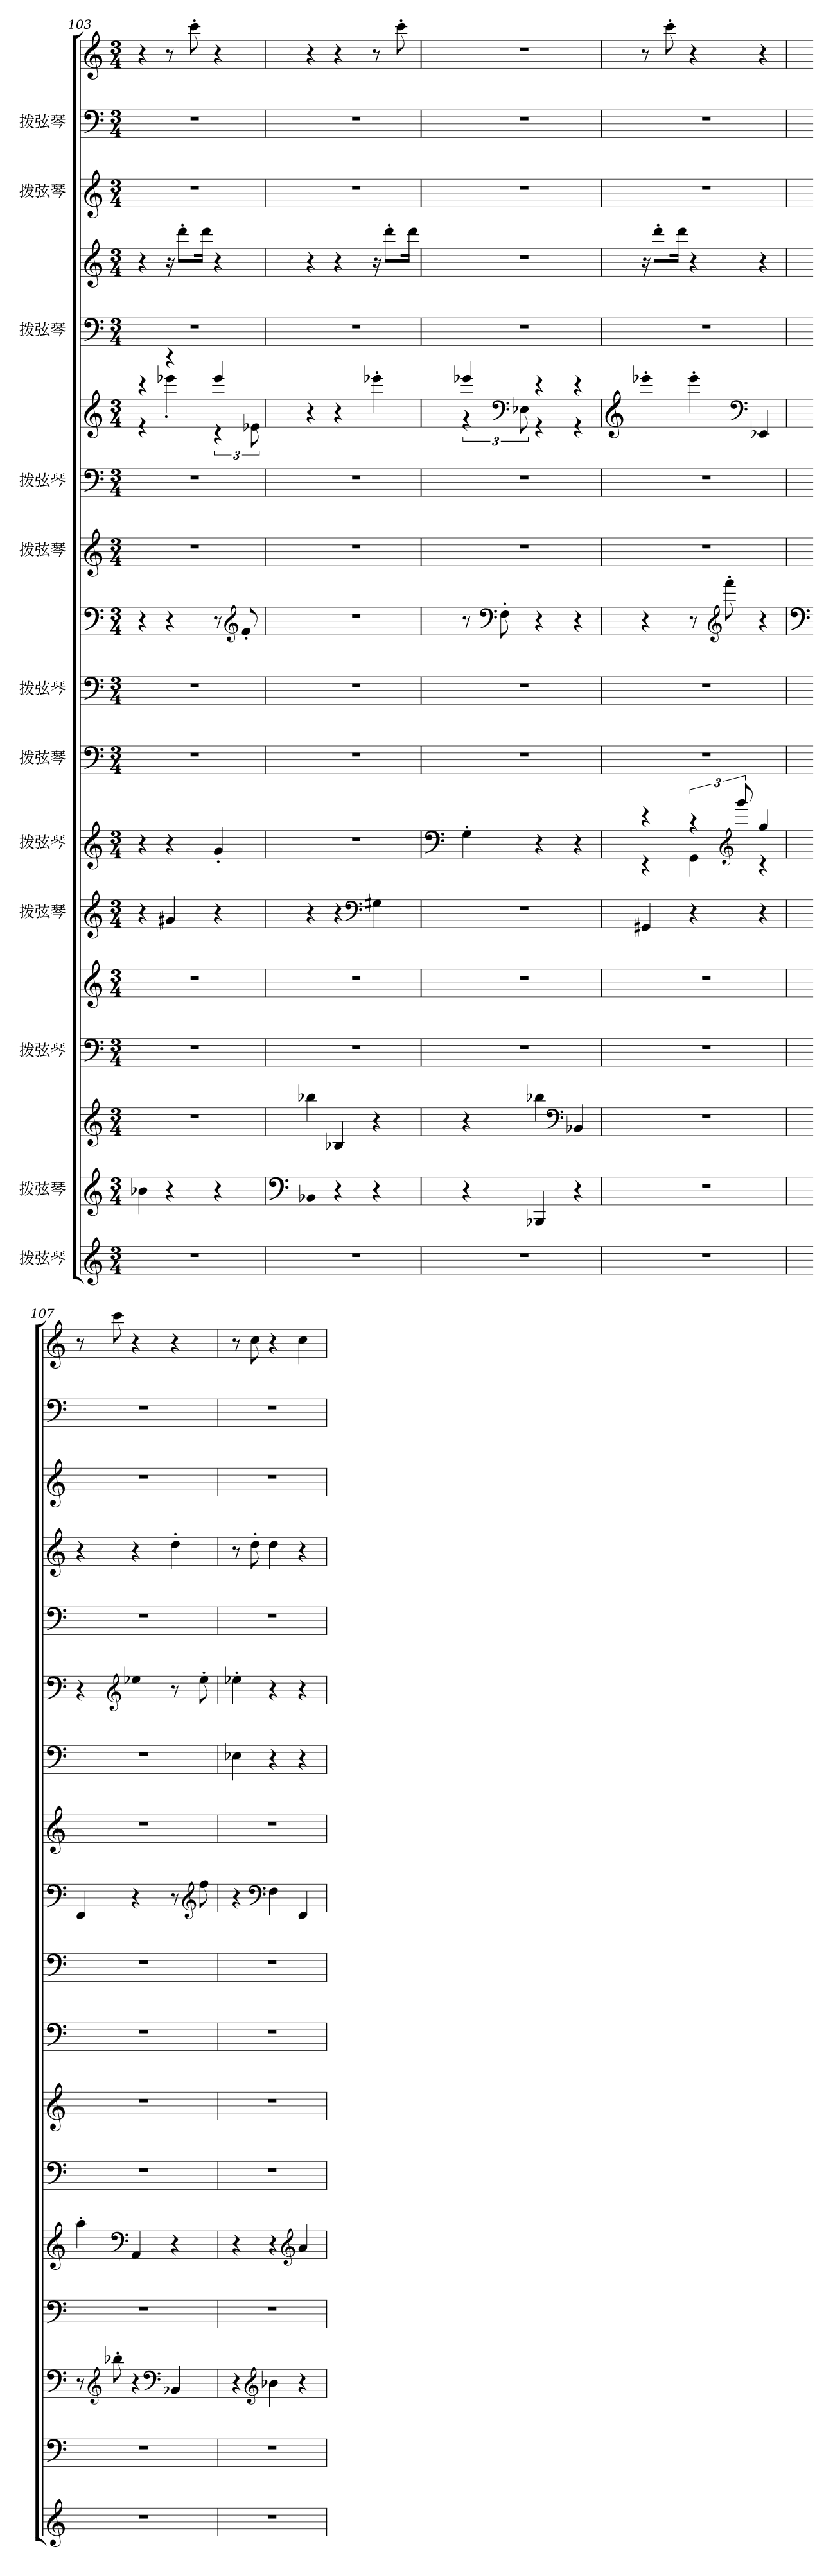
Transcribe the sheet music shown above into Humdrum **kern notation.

**kern	**kern	**kern	**kern	**kern	**kern	**kern	**kern	**kern	**kern	**kern	**kern	**kern	**kern	**kern	**kern	**kern	**kern
*part12	*part11	*part11	*part10	*part10	*part9	*part8	*part7	*part6	*part6	*part5	*part4	*part4	*part3	*part3	*part2	*part1	*part1
*staff18	*staff17	*staff16	*staff15	*staff14	*staff13	*staff12	*staff11	*staff10	*staff9	*staff8	*staff7	*staff6	*staff5	*staff4	*staff3	*staff2	*staff1
*I"拨弦琴	*I"拨弦琴	*	*I"拨弦琴	*	*I"拨弦琴	*I"拨弦琴	*I"拨弦琴	*I"拨弦琴	*	*I"拨弦琴	*I"拨弦琴	*	*I"拨弦琴	*	*I"拨弦琴	*I"拨弦琴	*
*clefG2	*clefG2	*clefG2	*clefF4	*clefG2	*clefG2	*clefG2	*clefF4	*clefF4	*clefF4	*clefG2	*clefF4	*clefG2	*clefF4	*clefG2	*clefG2	*clefF4	*clefG2
*k[]	*k[]	*k[]	*k[]	*k[]	*k[]	*k[]	*k[]	*k[]	*k[]	*k[]	*k[]	*k[]	*k[]	*k[]	*k[]	*k[]	*k[]
*M3/4	*M3/4	*M3/4	*M3/4	*M3/4	*M3/4	*M3/4	*M3/4	*M3/4	*M3/4	*M3/4	*M3/4	*M3/4	*M3/4	*M3/4	*M3/4	*M3/4	*M3/4
=103	=103	=103	=103	=103	=103	=103	=103	=103	=103	=103	=103	=103	=103	=103	=103	=103	=103
*	*	*	*	*	*	*	*	*	*	*	*	*^	*	*	*	*	*
2.r	4b-X\	2.r	2.r	2.r	4r	4r	2.r	2.r	4r	2.r	2.r	4r	4r	2.r	4r	2.r	2.r	4r
.	4r	.	.	.	4g#X/	4r	.	.	4r	.	.	4r	4eee-X'\	.	16r	.	.	8r
.	.	.	.	.	.	.	.	.	.	.	.	.	.	.	8ddd'\L	.	.	.
.	.	.	.	.	.	.	.	.	.	.	.	.	.	.	.	.	.	8ccc'\
.	.	.	.	.	.	.	.	.	.	.	.	.	.	.	16ddd\Jk	.	.	.
.	4r	.	.	.	4r	4g'/	.	.	8r	.	.	4eee-/	6r	.	4r	.	.	4r
*	*	*	*	*	*	*	*	*	*clefG2	*	*	*	*	*	*	*	*	*
.	.	.	.	.	.	.	.	.	8f'/	.	.	.	.	.	.	.	.	.
.	.	.	.	.	.	.	.	.	.	.	.	.	12e-X\	.	.	.	.	.
*	*	*	*	*	*	*	*	*	*	*	*	*v	*v	*	*	*	*	*
!!LO:PB:g=z
=104	=104	=104	=104	=104	=104	=104	=104	=104	=104	=104	=104	=104	=104	=104	=104	=104	=104
*	*clefF4	*	*	*	*	*	*	*	*	*	*	*	*	*	*	*	*
2.r	4BB-X/	4bb-X\	2.r	2.r	4r	2.r	2.r	2.r	2.r	2.r	2.r	4r	2.r	4r	2.r	2.r	4r
.	4r	4B-X/	.	.	4r	.	.	.	.	.	.	4r	.	4r	.	.	4r
*	*	*	*	*	*clefF4	*	*	*	*	*	*	*	*	*	*	*	*
.	4r	4r	.	.	4G#X\	.	.	.	.	.	.	4eee-X'\	.	16r	.	.	8r
.	.	.	.	.	.	.	.	.	.	.	.	.	.	8ddd'\L	.	.	.
.	.	.	.	.	.	.	.	.	.	.	.	.	.	.	.	.	8ccc'\
.	.	.	.	.	.	.	.	.	.	.	.	.	.	16ddd\Jk	.	.	.
=105	=105	=105	=105	=105	=105	=105	=105	=105	=105	=105	=105	=105	=105	=105	=105	=105	=105
*	*	*	*	*	*	*clefF4	*	*	*	*	*	*	*	*	*	*	*
*	*	*	*	*	*	*	*	*	*	*	*	*^	*	*	*	*	*
2.r	4r	4r	2.r	2.r	2.r	4G'\	2.r	2.r	8r	2.r	2.r	4eee-X/	6r	2.r	2.r	2.r	2.r	2.r
*	*	*	*	*	*	*	*	*	*clefF4	*	*	*	*	*	*	*	*	*
.	.	.	.	.	.	.	.	.	8F'\	.	.	.	.	.	.	.	.	.
*	*	*	*	*	*	*	*	*	*	*	*	*clefF4	*	*	*	*	*	*
.	.	.	.	.	.	.	.	.	.	.	.	.	12E-X\	.	.	.	.	.
.	4BBB-X/	4bb-X\	.	.	.	4r	.	.	4r	.	.	4r	4r	.	.	.	.	.
*	*	*clefF4	*	*	*	*	*	*	*	*	*	*	*	*	*	*	*	*
.	4r	4BB-X/	.	.	.	4r	.	.	4r	.	.	4r	4r	.	.	.	.	.
*	*	*	*	*	*	*	*	*	*	*	*	*v	*v	*	*	*	*	*
=106	=106	=106	=106	=106	=106	=106	=106	=106	=106	=106	=106	=106	=106	=106	=106	=106	=106
*	*	*	*	*	*	*	*	*	*	*	*	*clefG2	*	*	*	*	*
*	*	*	*	*	*	*^	*	*	*	*	*	*	*	*	*	*	*
2.r	2.r	2.r	2.r	2.r	4GG#X/	4r	4r	2.r	2.r	4r	2.r	2.r	4eee-X'\	2.r	16r	2.r	2.r	8r
.	.	.	.	.	.	.	.	.	.	.	.	.	.	.	8ddd'\L	.	.	.
.	.	.	.	.	.	.	.	.	.	.	.	.	.	.	.	.	.	8ccc'\
.	.	.	.	.	.	.	.	.	.	.	.	.	.	.	16ddd\Jk	.	.	.
.	.	.	.	.	4r	6r	4GG\	.	.	8r	.	.	4eee-'\	.	4r	.	.	4r
*	*	*	*	*	*	*	*	*	*	*clefG2	*	*	*	*	*	*	*	*
.	.	.	.	.	.	.	.	.	.	8fff'\	.	.	.	.	.	.	.	.
*	*	*	*	*	*	*clefG2	*	*	*	*	*	*	*	*	*	*	*	*
.	.	.	.	.	.	12ggg/	.	.	.	.	.	.	.	.	.	.	.	.
*	*	*	*	*	*	*	*	*	*	*	*	*	*clefF4	*	*	*	*	*
.	.	.	.	.	4r	4gg/	4r	.	.	4r	.	.	4EE-X/	.	4r	.	.	4r
*	*	*	*	*	*	*v	*v	*	*	*	*	*	*	*	*	*	*	*
!!LO:PB:g=z
=107	=107	=107	=107	=107	=107	=107	=107	=107	=107	=107	=107	=107	=107	=107	=107	=107	=107
*	*	*	*	*	*	*	*	*	*clefF4	*	*	*	*	*	*	*	*
2.r	2.r	8r	2.r	4aa'\	2.r	2.r	2.r	2.r	4FF/	2.r	2.r	4r	2.r	4r	2.r	2.r	8r
*	*	*clefG2	*	*	*	*	*	*	*	*	*	*	*	*	*	*	*
.	.	8bb-X'\	.	.	.	.	.	.	.	.	.	.	.	.	.	.	8ccc\
*	*	*	*	*clefF4	*	*	*	*	*	*	*	*clefG2	*	*	*	*	*
.	.	4r	.	4AA/	.	.	.	.	4r	.	.	4ee-X\	.	4r	.	.	4r
*	*	*clefF4	*	*	*	*	*	*	*	*	*	*	*	*	*	*	*
.	.	4BB-X/	.	4r	.	.	.	.	8r	.	.	8r	.	4dd'\	.	.	4r
*	*	*	*	*	*	*	*	*	*clefG2	*	*	*	*	*	*	*	*
.	.	.	.	.	.	.	.	.	8ff\	.	.	8ee-'\	.	.	.	.	.
=108	=108	=108	=108	=108	=108	=108	=108	=108	=108	=108	=108	=108	=108	=108	=108	=108	=108
2.r	2.r	4r	2.r	4r	2.r	2.r	2.r	2.r	4r	2.r	4E-X\	4ee-X'\	2.r	8r	2.r	2.r	8r
.	.	.	.	.	.	.	.	.	.	.	.	.	.	8dd'\	.	.	8cc\
*	*	*clefG2	*	*	*	*	*	*	*clefF4	*	*	*	*	*	*	*	*
.	.	4b-X\	.	4r	.	.	.	.	4F\	.	4r	4r	.	4dd\	.	.	4r
*	*	*	*	*clefG2	*	*	*	*	*	*	*	*	*	*	*	*	*
.	.	4r	.	4a/	.	.	.	.	4FF/	.	4r	4r	.	4r	.	.	4cc\
=	=	=	=	=	=	=	=	=	=	=	=	=	=	=	=	=	=
*-	*-	*-	*-	*-	*-	*-	*-	*-	*-	*-	*-	*-	*-	*-	*-	*-	*-
